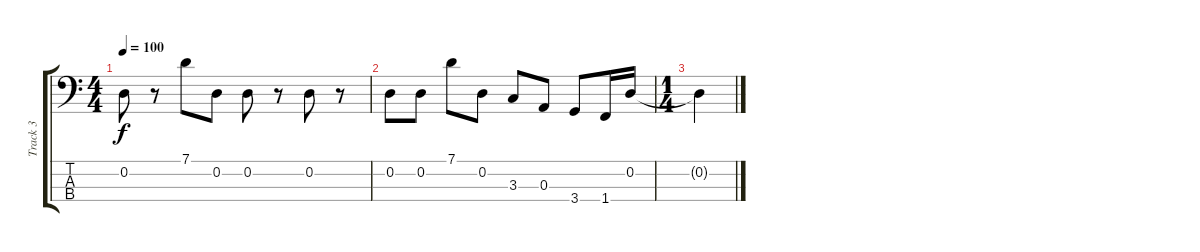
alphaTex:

\track ("Track 3" "Track 3") {instrument electricbassfinger}
\staff {score tabs}
\tuning (G2 D2 A1 E1) {hide}
\ts (4 4)
\tempo 100
\clef f4
\ks c
0.2.8{dy f} r.8 7.1.8 0.2.8 0.2.8 r.8 0.2.8 r.8 |
0.2.8 0.2.8 7.1.8 0.2.8 3.3.8 0.3.8 3.4.8 1.4.16 0.2.16 |
\ts (1 4)
0.2{t}.4
